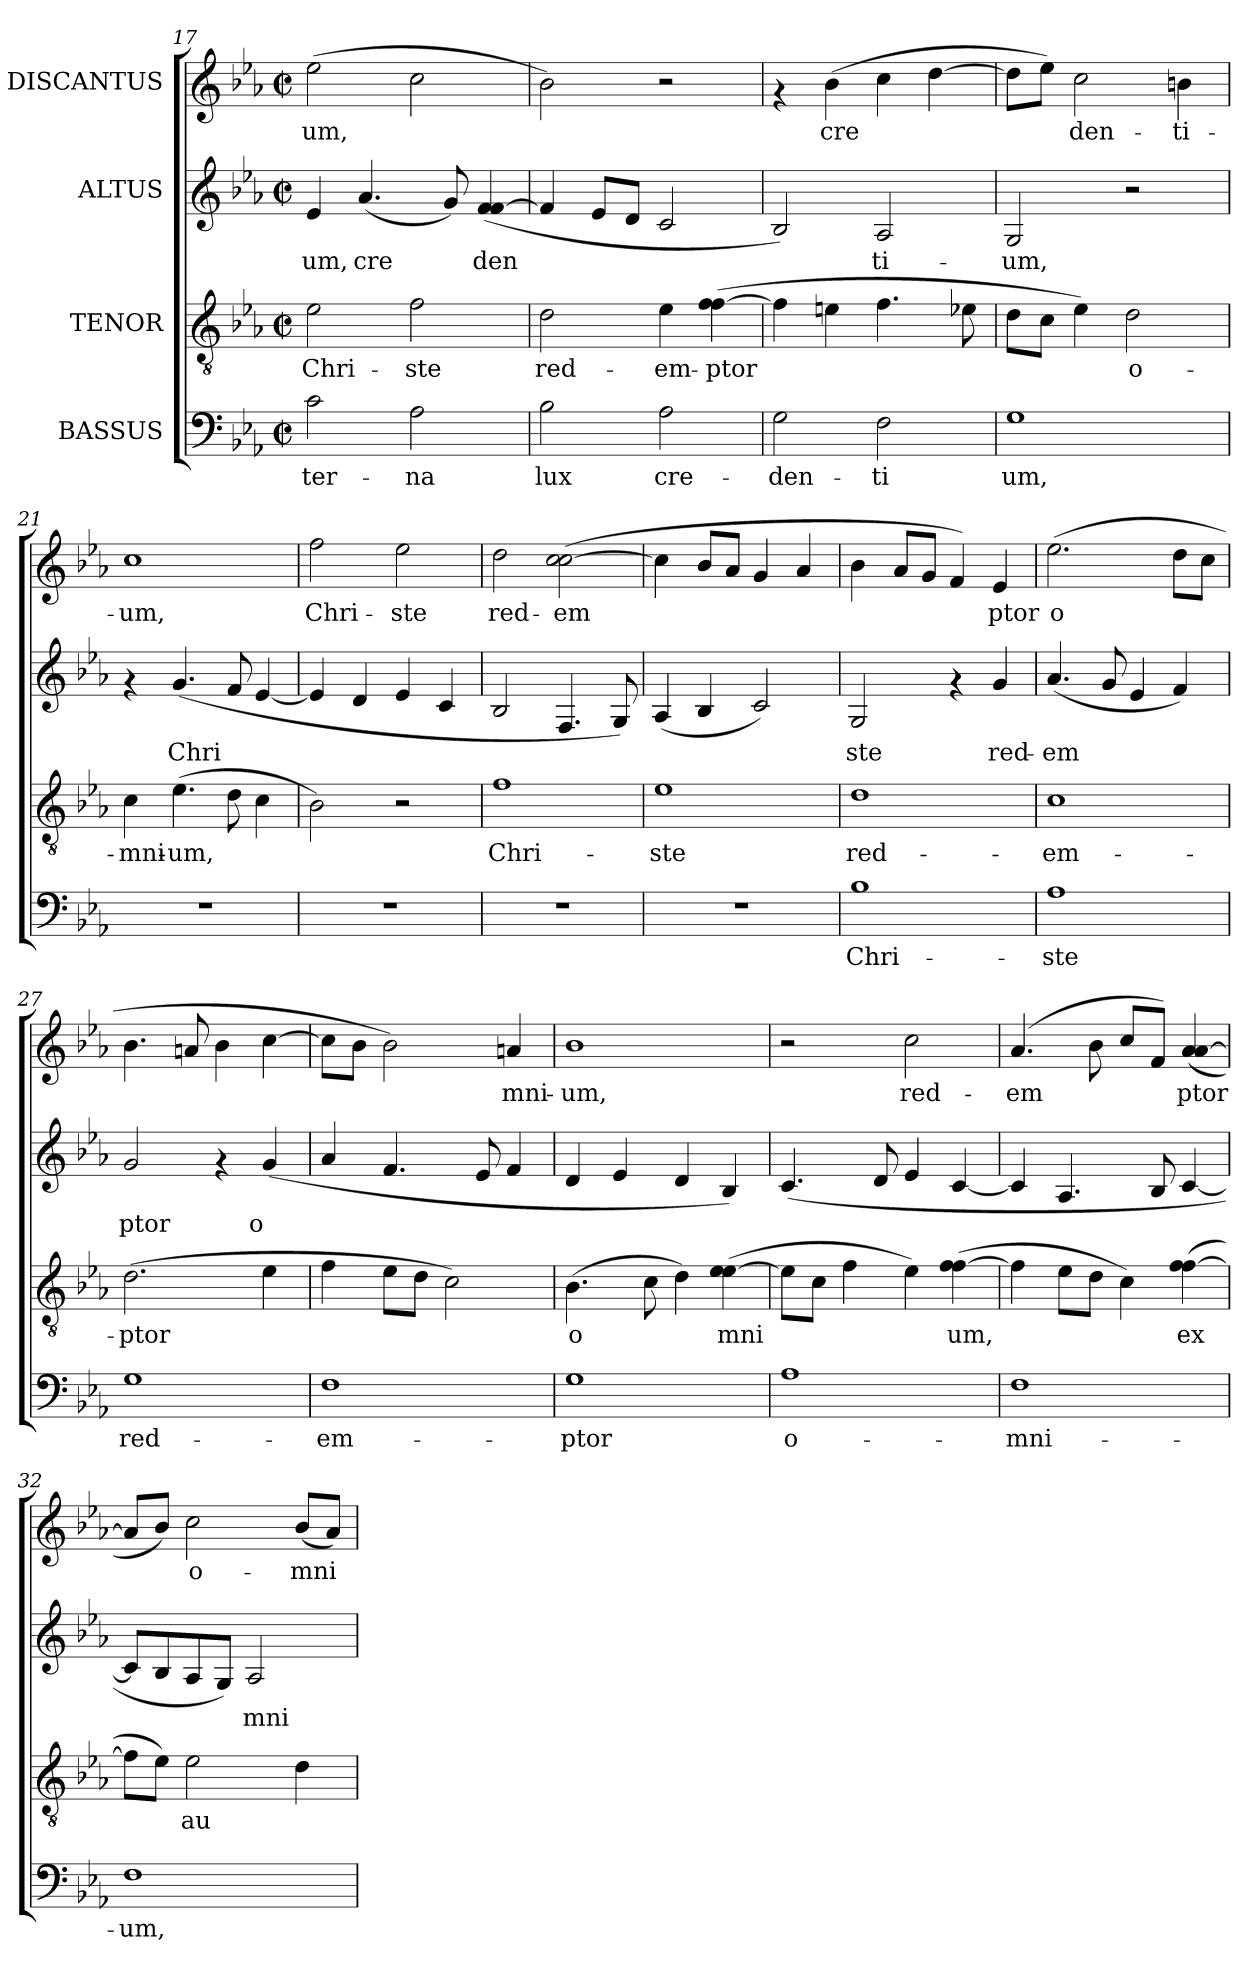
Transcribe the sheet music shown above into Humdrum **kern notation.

**kern	**text	**kern	**text	**kern	**text	**kern	**text
*part4	*part4	*part3	*part3	*part2	*part2	*part1	*part1
*staff4	*staff4	*staff3	*staff3	*staff2	*staff2	*staff1	*staff1
*I"BASSUS	*	*I"TENOR	*	*I"ALTUS	*	*I"DISCANTUS	*
*clefF4	*	*clefGv2	*	*clefG2	*	*clefG2	*
*k[b-e-a-]	*	*k[b-e-a-]	*	*k[b-e-a-]	*	*k[b-e-a-]	*
*E-:	*	*E-:	*	*E-:	*	*E-:	*
*M2/2	*	*M2/2	*	*M2/2	*	*M2/2	*
*met(c|)	*	*met(c|)	*	*met(c|)	*	*met(c|)	*
=17	=17	=17	=17	=17	=17	=17	=17
!	!LO:LY:b:cj	!	!LO:LY:b:cj	!	!LO:LY:b:cj	!	!LO:LY:b:cj
2c\	-ter-	2e-\	Chri-	4e-/	um,	(>2ee-\	um,
!	!	!	!	!	!LO:LY:b:cj	!	!
.	.	.	.	(<4.a-/	cre-	.	.
!	!LO:LY:b:cj	!	!LO:LY:b:cj	!	!	!	!LO:LY:b:cj
2A-\	-na	2f\	-ste	.	.	2cc\	.
!	!	!	!	!	!LO:LY:b:cj	!	!
.	.	.	.	8g/)	--	.	.
!	!	!	!	!	!LO:LY:b:cj	!	!
.	.	.	.	(<4f/ [<4f/	-den-	.	.
!!LO:LB:g=z
=18	=18	=18	=18	=18	=18	=18	=18
!	!LO:LY:b:cj	!	!LO:LY:b:cj	!	!LO:LY:b:cj	!	!LO:LY:b:cj
2B-\	lux	2d\	red-	4f/]	--	2b-\)	.
!	!	!	!	!	!LO:LY:b:cj	!	!
.	.	.	.	8e-/L	--	.	.
!	!	!	!	!	!LO:LY:b:cj	!	!
.	.	.	.	8d/J	--	.	.
!	!LO:LY:b:cj	!	!LO:LY:b:cj	!	!LO:LY:b:cj	!	!
2A-\	cre-	4e-\	-em-	2c/	--	2r	.
!	!	!	!LO:LY:b:cj	!	!	!	!
.	.	(>4f\ [>4f\	-ptor	.	.	.	.
=19	=19	=19	=19	=19	=19	=19	=19
!	!LO:LY:b:cj	!	!LO:LY:b:cj	!	!LO:LY:b:cj	!	!
2G\	-den-	4f\]	.	2B-/)	--	4rf	.
!	!	!	!LO:LY:b:cj	!	!	!	!LO:LY:b:cj
.	.	4e\	.	.	.	(>4b-\	cre-
!	!LO:LY:b:cj	!	!LO:LY:b:cj	!	!LO:LY:b:cj	!	!LO:LY:b:cj
2F\	-ti	4.f\	.	2A-/	-ti-	4cc\	--
!	!	!	!	!	!	!	!LO:LY:b:cj
.	.	.	.	.	.	[>4dd\	--
!	!	!	!LO:LY:b:cj	!	!	!	!
.	.	8e-\	.	.	.	.	.
=20	=20	=20	=20	=20	=20	=20	=20
!	!LO:LY:b:cj	!	!LO:LY:b:cj	!	!LO:LY:b:cj	!	!LO:LY:b:cj
1G	um,	8d\L	.	2G/	-um,	8dd\L]	--
!	!	!	!LO:LY:b:cj	!	!	!	!LO:LY:b:cj
.	.	8c\J	.	.	.	8ee-\J)	--
!	!	!	!LO:LY:b:cj	!	!	!	!LO:LY:b:cj
.	.	4e-\)	.	.	.	2cc\	-den-
!	!	!	!LO:LY:b:cj	!	!	!	!
.	.	2d\	o-	2r	.	.	.
!	!	!	!	!	!	!	!LO:LY:b:cj
.	.	.	.	.	.	4b\	-ti-
=21	=21	=21	=21	=21	=21	=21	=21
!	!	!	!LO:LY:b:cj	!	!	!	!LO:LY:b:cj
1r	.	4c\	-mni-	4rf	.	1cc	-um,
!	!	!	!LO:LY:b:cj	!	!LO:LY:b:cj	!	!
.	.	(>4.e-\	-um,	(<4.g/	Chri-	.	.
!	!	!	!LO:LY:b:cj	!	!LO:LY:b:cj	!	!
.	.	8d\	.	8f/	--	.	.
!	!	!	!LO:LY:b:cj	!	!LO:LY:b:cj	!	!
.	.	4c\	.	[<4e-/	--	.	.
=22	=22	=22	=22	=22	=22	=22	=22
!	!	!	!LO:LY:b:cj	!	!LO:LY:b:cj	!	!LO:LY:b:cj
1r	.	2B-\)	.	4e-/]	--	2ff\	Chri-
!	!	!	!	!	!LO:LY:b:cj	!	!
.	.	.	.	4d/	--	.	.
!	!	!	!	!	!LO:LY:b:cj	!	!LO:LY:b:cj
.	.	2r	.	4e-/	--	2ee-\	-ste
!	!	!	!	!	!LO:LY:b:cj	!	!
.	.	.	.	4c/	--	.	.
=23	=23	=23	=23	=23	=23	=23	=23
!	!	!	!LO:LY:b:cj	!	!LO:LY:b:cj	!	!LO:LY:b:cj
1r	.	1f	Chri-	2B-/	--	2dd\	red-
!	!	!	!	!	!LO:LY:b:cj	!	!LO:LY:b:cj
.	.	.	.	4.F/	--	(>2cc\ [<2cc\	-em-
!	!	!	!	!	!LO:LY:b:cj	!	!
.	.	.	.	8G/)	--	.	.
!!LO:PB:g=z
=24	=24	=24	=24	=24	=24	=24	=24
!	!	!	!LO:LY:b:cj	!	!LO:LY:b:cj	!	!LO:LY:b:cj
1r	.	1e-	-ste	(<4A-/	--	4cc\]	--
!	!	!	!	!	!LO:LY:b:cj	!	!LO:LY:b:cj
.	.	.	.	4B-/	--	8b-/L	--
!	!	!	!	!	!	!	!LO:LY:b:cj
.	.	.	.	.	.	8a-/J	--
!	!	!	!	!	!LO:LY:b:cj	!	!LO:LY:b:cj
.	.	.	.	2c/)	--	4g/	--
!	!	!	!	!	!	!	!LO:LY:b:cj
.	.	.	.	.	.	4a-/	--
=25	=25	=25	=25	=25	=25	=25	=25
!	!LO:LY:b:cj	!	!LO:LY:b:cj	!	!LO:LY:b:cj	!	!LO:LY:b:cj
1B-	Chri-	1d	red-	2G/	-ste	4b-\	--
!	!	!	!	!	!	!	!LO:LY:b:cj
.	.	.	.	.	.	8a-/L	--
!	!	!	!	!	!	!	!LO:LY:b:cj
.	.	.	.	.	.	8g/J	--
!	!	!	!	!	!	!	!LO:LY:b:cj
.	.	.	.	4rf	.	4f/)	--
!	!	!	!	!	!LO:LY:b:cj	!	!LO:LY:b:cj
.	.	.	.	4g/	red-	4e-/	-ptor
=26	=26	=26	=26	=26	=26	=26	=26
!	!LO:LY:b:cj	!	!LO:LY:b:cj	!	!LO:LY:b:cj	!	!LO:LY:b:cj
1A-	-ste	1c	-em-	(<4.a-/	-em-	(>2.ee-\	o-
!	!	!	!	!	!LO:LY:b:cj	!	!
.	.	.	.	8g/	--	.	.
!	!	!	!	!	!LO:LY:b:cj	!	!
.	.	.	.	4e-/	--	.	.
!	!	!	!	!	!LO:LY:b:cj	!	!LO:LY:b:cj
.	.	.	.	4f/)	--	8dd\L	--
!	!	!	!	!	!	!	!LO:LY:b:cj
.	.	.	.	.	.	8cc\J	--
=27	=27	=27	=27	=27	=27	=27	=27
!	!LO:LY:b:cj	!	!LO:LY:b:cj	!	!LO:LY:b:cj	!	!LO:LY:b:cj
1G	red-	(>2.d\	-ptor	2g/	-ptor	4.b-\	--
!	!	!	!	!	!	!	!LO:LY:b:cj
.	.	.	.	.	.	8a/	--
!	!	!	!	!	!	!	!LO:LY:b:cj
.	.	.	.	4rf	.	4b-\	--
!	!	!	!LO:LY:b:cj	!	!LO:LY:b:cj	!	!LO:LY:b:cj
.	.	4e-\	.	(<4g/	o-	[>4cc\	--
=28	=28	=28	=28	=28	=28	=28	=28
!	!LO:LY:b:cj	!	!LO:LY:b:cj	!	!LO:LY:b:cj	!	!LO:LY:b:cj
1F	-em-	4f\	.	4a-/	--	8cc\L]	--
!	!	!	!	!	!	!	!LO:LY:b:cj
.	.	.	.	.	.	8b-\J	--
!	!	!	!LO:LY:b:cj	!	!LO:LY:b:cj	!	!LO:LY:b:cj
.	.	8e-\L	.	4.f/	--	2b-\)	--
!	!	!	!LO:LY:b:cj	!	!	!	!
.	.	8d\J	.	.	.	.	.
!	!	!	!LO:LY:b:cj	!	!	!	!
.	.	2c\)	.	.	.	.	.
!	!	!	!	!	!LO:LY:b:cj	!	!
.	.	.	.	8e-/	--	.	.
!	!	!	!	!	!LO:LY:b:cj	!	!LO:LY:b:cj
.	.	.	.	4f/	--	4a/	-mni-
=29	=29	=29	=29	=29	=29	=29	=29
!	!LO:LY:b:cj	!	!LO:LY:b:cj	!	!LO:LY:b:cj	!	!LO:LY:b:cj
1G	-ptor	(>4.B-\	o-	4d/	--	1b-	-um,
!	!	!	!	!	!LO:LY:b:cj	!	!
.	.	.	.	4e-/	--	.	.
!	!	!	!LO:LY:b:cj	!	!	!	!
.	.	8c\	--	.	.	.	.
!	!	!	!LO:LY:b:cj	!	!LO:LY:b:cj	!	!
.	.	4d\)	--	4d/	--	.	.
!	!	!	!LO:LY:b:cj	!	!LO:LY:b:cj	!	!
.	.	(>4e-\ [>4e-\	-mni-	4B-/)	--	.	.
!!LO:PB:g=z
=30	=30	=30	=30	=30	=30	=30	=30
!	!LO:LY:b:cj	!	!LO:LY:b:cj	!	!LO:LY:b:cj	!	!
1A-	o-	8e-\L]	--	(<4.c/	--	2r	.
!	!	!	!LO:LY:b:cj	!	!	!	!
.	.	8c\J	--	.	.	.	.
!	!	!	!LO:LY:b:cj	!	!	!	!
.	.	4f\	--	.	.	.	.
!	!	!	!	!	!LO:LY:b:cj	!	!
.	.	.	.	8d/	--	.	.
!	!	!	!LO:LY:b:cj	!	!LO:LY:b:cj	!	!LO:LY:b:cj
.	.	4e-\)	--	4e-/	--	2cc\	red-
!	!	!	!LO:LY:b:cj	!	!LO:LY:b:cj	!	!
.	.	(>4f\ [>4f\	-um,	[<4c/	--	.	.
=31	=31	=31	=31	=31	=31	=31	=31
!	!LO:LY:b:cj	!	!LO:LY:b:cj	!	!LO:LY:b:cj	!	!LO:LY:b:cj
1F	-mni-	4f\]	.	4c/]	--	(>4.a-/	-em-
!	!	!	!LO:LY:b:cj	!	!LO:LY:b:cj	!	!
.	.	8e-\L	.	4.A-/	--	.	.
!	!	!	!LO:LY:b:cj	!	!	!	!LO:LY:b:cj
.	.	8d\J	.	.	.	8b-\	--
!	!	!	!LO:LY:b:cj	!	!	!	!LO:LY:b:cj
.	.	4c\)	.	.	.	8cc/L	--
!	!	!	!	!	!LO:LY:b:cj	!	!LO:LY:b:cj
.	.	.	.	8B-/	--	8f/J)	--
!	!	!	!LO:LY:b:cj	!	!LO:LY:b:cj	!	!LO:LY:b:cj
.	.	(>4f\ [>4f\	ex-	[<4c/	--	(<4a-/ [<4a-/	-ptor
=32	=32	=32	=32	=32	=32	=32	=32
!	!LO:LY:b:cj	!	!LO:LY:b:cj	!	!LO:LY:b:cj	!	!LO:LY:b:cj
1F	-um,	8f\L]	--	8c/L]	--	8a-/L]	.
!	!	!	!LO:LY:b:cj	!	!LO:LY:b:cj	!	!LO:LY:b:cj
.	.	8e-\J)	--	8B-/	--	8b-/J)	.
!	!	!	!LO:LY:b:cj	!	!LO:LY:b:cj	!	!LO:LY:b:cj
.	.	2e-\	-au-	8A-/	--	2cc\	o-
!	!	!	!	!	!LO:LY:b:cj	!	!
.	.	.	.	8G/J)	--	.	.
!	!	!	!	!	!LO:LY:b:cj	!	!
.	.	.	.	2A-/	-mni-	.	.
!	!	!	!LO:LY:b:cj	!	!	!	!LO:LY:b:cj
.	.	4d\	--	.	.	(<8b-/L	-mni-
!	!	!	!	!	!	!	!LO:LY:b:cj
.	.	.	.	.	.	8a-/J)	--
=	=	=	=	=	=	=	=
*-	*-	*-	*-	*-	*-	*-	*-
